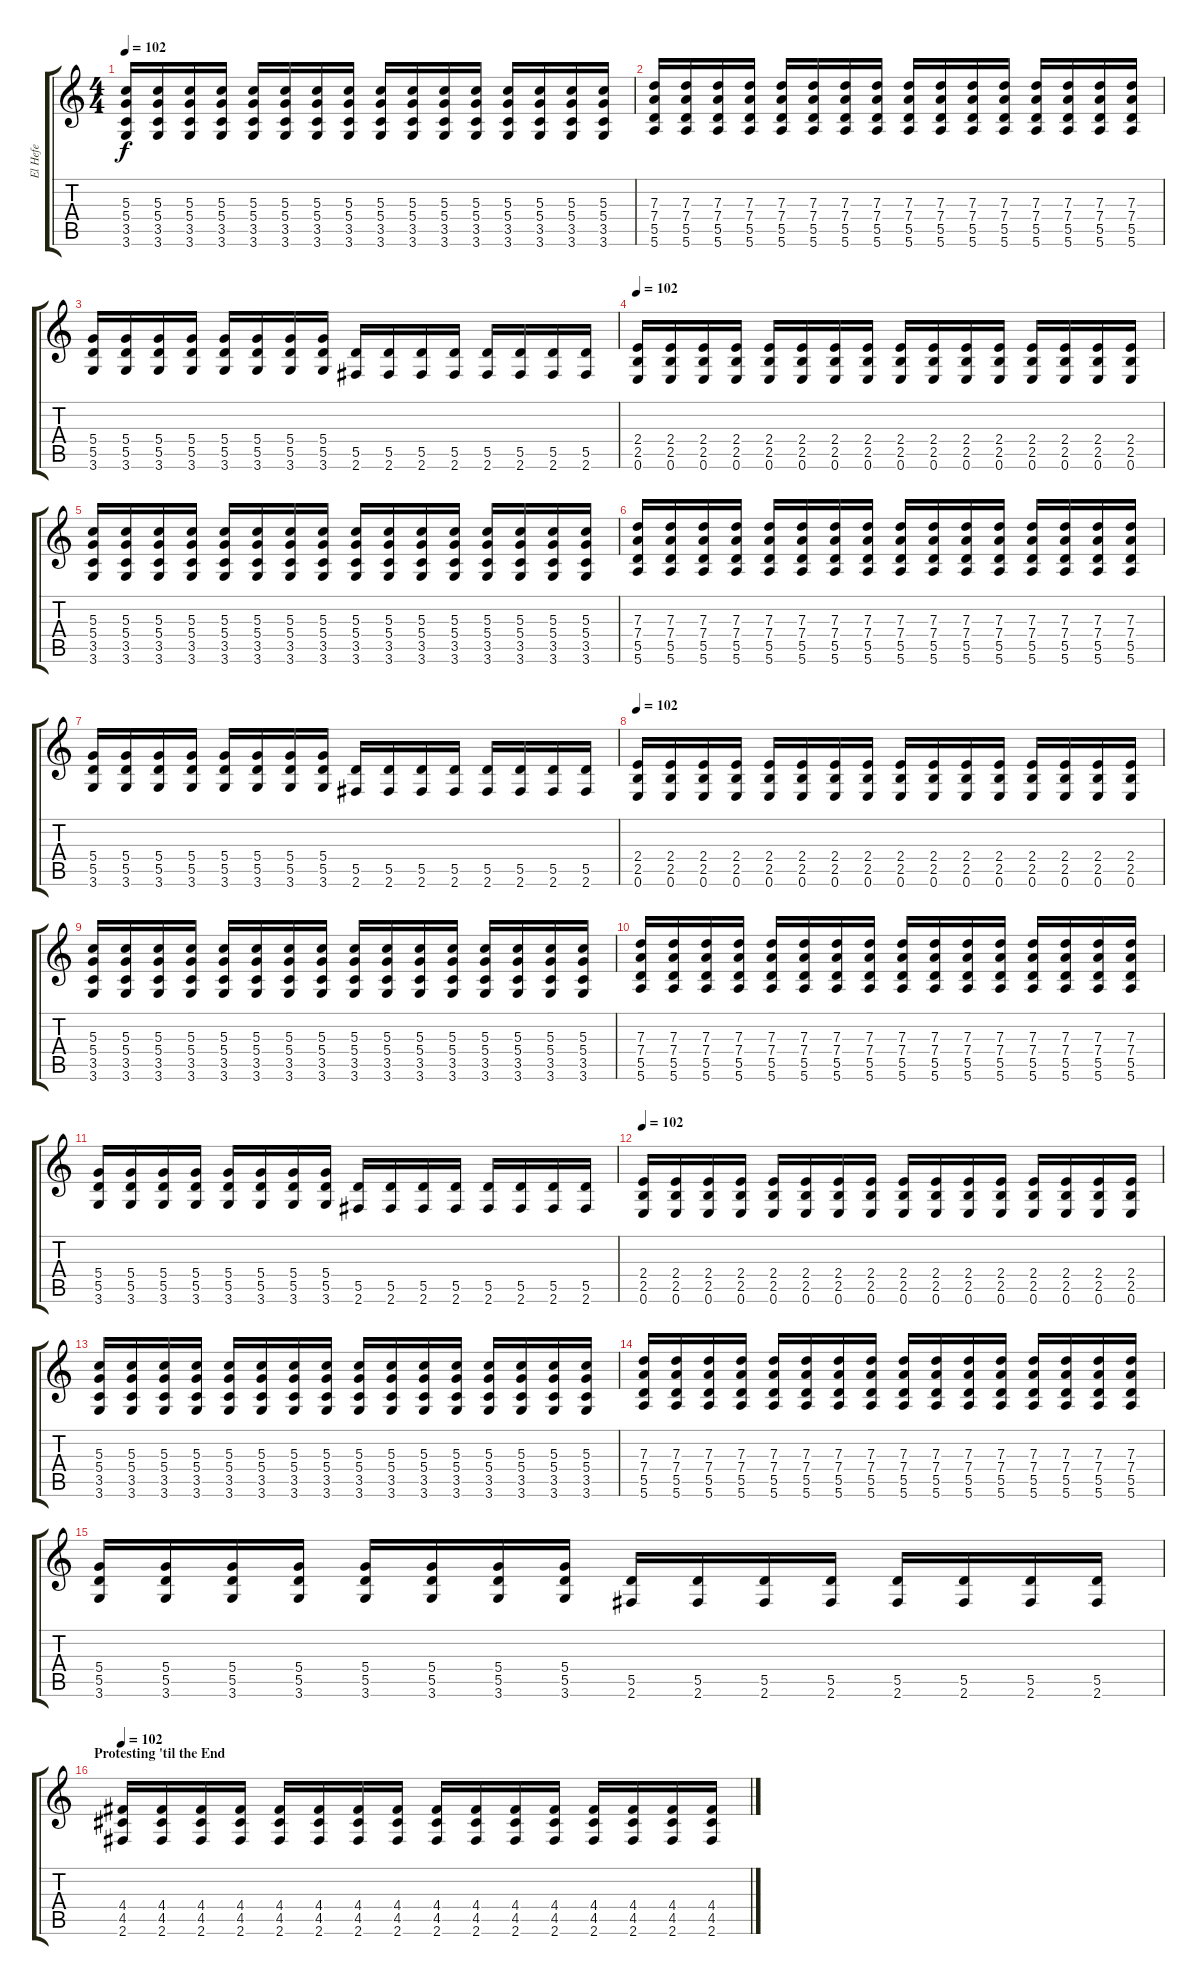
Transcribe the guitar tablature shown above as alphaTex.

\track ("El Hefe" "El Hefe") {instrument overdrivenguitar}
\staff {score tabs}
\tuning (E4 B3 G3 D3 A2 E2) {hide}
\ts (4 4)
\tempo 102
\clef g2
\ks c
(5.3 5.4 3.5 3.6).16{dy f} (5.3 5.4 3.5 3.6).16 (5.3 5.4 3.5 3.6).16 (5.3 5.4 3.5 3.6).16 (5.3 5.4 3.5 3.6).16 (5.3 5.4 3.5 3.6).16 (5.3 5.4 3.5 3.6).16 (5.3 5.4 3.5 3.6).16 (5.3 5.4 3.5 3.6).16 (5.3 5.4 3.5 3.6).16 (5.3 5.4 3.5 3.6).16 (5.3 5.4 3.5 3.6).16 (5.3 5.4 3.5 3.6).16 (5.3 5.4 3.5 3.6).16 (5.3 5.4 3.5 3.6).16 (5.3 5.4 3.5 3.6).16 |
(7.3 7.4 5.5 5.6).16 (7.3 7.4 5.5 5.6).16 (7.3 7.4 5.5 5.6).16 (7.3 7.4 5.5 5.6).16 (7.3 7.4 5.5 5.6).16 (7.3 7.4 5.5 5.6).16 (7.3 7.4 5.5 5.6).16 (7.3 7.4 5.5 5.6).16 (7.3 7.4 5.5 5.6).16 (7.3 7.4 5.5 5.6).16 (7.3 7.4 5.5 5.6).16 (7.3 7.4 5.5 5.6).16 (7.3 7.4 5.5 5.6).16 (7.3 7.4 5.5 5.6).16 (7.3 7.4 5.5 5.6).16 (7.3 7.4 5.5 5.6).16 |
(5.4 5.5 3.6).16 (5.4 5.5 3.6).16 (5.4 5.5 3.6).16 (5.4 5.5 3.6).16 (5.4 5.5 3.6).16 (5.4 5.5 3.6).16 (5.4 5.5 3.6).16 (5.4 5.5 3.6).16 (5.5 2.6).16 (5.5 2.6).16 (5.5 2.6).16 (5.5 2.6).16 (5.5 2.6).16 (5.5 2.6).16 (5.5 2.6).16 (5.5 2.6).16 |
\tempo 102
(2.4 2.5 0.6).16{volume 14 instrument distortionguitar} (2.4 2.5 0.6).16 (2.4 2.5 0.6).16 (2.4 2.5 0.6).16 (2.4 2.5 0.6).16 (2.4 2.5 0.6).16 (2.4 2.5 0.6).16 (2.4 2.5 0.6).16 (2.4 2.5 0.6).16 (2.4 2.5 0.6).16 (2.4 2.5 0.6).16 (2.4 2.5 0.6).16 (2.4 2.5 0.6).16 (2.4 2.5 0.6).16 (2.4 2.5 0.6).16 (2.4 2.5 0.6).16 |
(5.3 5.4 3.5 3.6).16 (5.3 5.4 3.5 3.6).16 (5.3 5.4 3.5 3.6).16 (5.3 5.4 3.5 3.6).16 (5.3 5.4 3.5 3.6).16 (5.3 5.4 3.5 3.6).16 (5.3 5.4 3.5 3.6).16 (5.3 5.4 3.5 3.6).16 (5.3 5.4 3.5 3.6).16 (5.3 5.4 3.5 3.6).16 (5.3 5.4 3.5 3.6).16 (5.3 5.4 3.5 3.6).16 (5.3 5.4 3.5 3.6).16 (5.3 5.4 3.5 3.6).16 (5.3 5.4 3.5 3.6).16 (5.3 5.4 3.5 3.6).16 |
(7.3 7.4 5.5 5.6).16 (7.3 7.4 5.5 5.6).16 (7.3 7.4 5.5 5.6).16 (7.3 7.4 5.5 5.6).16 (7.3 7.4 5.5 5.6).16 (7.3 7.4 5.5 5.6).16 (7.3 7.4 5.5 5.6).16 (7.3 7.4 5.5 5.6).16 (7.3 7.4 5.5 5.6).16 (7.3 7.4 5.5 5.6).16 (7.3 7.4 5.5 5.6).16 (7.3 7.4 5.5 5.6).16 (7.3 7.4 5.5 5.6).16 (7.3 7.4 5.5 5.6).16 (7.3 7.4 5.5 5.6).16 (7.3 7.4 5.5 5.6).16 |
(5.4 5.5 3.6).16 (5.4 5.5 3.6).16 (5.4 5.5 3.6).16 (5.4 5.5 3.6).16 (5.4 5.5 3.6).16 (5.4 5.5 3.6).16 (5.4 5.5 3.6).16 (5.4 5.5 3.6).16 (5.5 2.6).16 (5.5 2.6).16 (5.5 2.6).16 (5.5 2.6).16 (5.5 2.6).16 (5.5 2.6).16 (5.5 2.6).16 (5.5 2.6).16 |
\tempo 102
(2.4 2.5 0.6).16{volume 14 instrument distortionguitar} (2.4 2.5 0.6).16 (2.4 2.5 0.6).16 (2.4 2.5 0.6).16 (2.4 2.5 0.6).16 (2.4 2.5 0.6).16 (2.4 2.5 0.6).16 (2.4 2.5 0.6).16 (2.4 2.5 0.6).16 (2.4 2.5 0.6).16 (2.4 2.5 0.6).16 (2.4 2.5 0.6).16 (2.4 2.5 0.6).16 (2.4 2.5 0.6).16 (2.4 2.5 0.6).16 (2.4 2.5 0.6).16 |
(5.3 5.4 3.5 3.6).16 (5.3 5.4 3.5 3.6).16 (5.3 5.4 3.5 3.6).16 (5.3 5.4 3.5 3.6).16 (5.3 5.4 3.5 3.6).16 (5.3 5.4 3.5 3.6).16 (5.3 5.4 3.5 3.6).16 (5.3 5.4 3.5 3.6).16 (5.3 5.4 3.5 3.6).16 (5.3 5.4 3.5 3.6).16 (5.3 5.4 3.5 3.6).16 (5.3 5.4 3.5 3.6).16 (5.3 5.4 3.5 3.6).16 (5.3 5.4 3.5 3.6).16 (5.3 5.4 3.5 3.6).16 (5.3 5.4 3.5 3.6).16 |
(7.3 7.4 5.5 5.6).16 (7.3 7.4 5.5 5.6).16 (7.3 7.4 5.5 5.6).16 (7.3 7.4 5.5 5.6).16 (7.3 7.4 5.5 5.6).16 (7.3 7.4 5.5 5.6).16 (7.3 7.4 5.5 5.6).16 (7.3 7.4 5.5 5.6).16 (7.3 7.4 5.5 5.6).16 (7.3 7.4 5.5 5.6).16 (7.3 7.4 5.5 5.6).16 (7.3 7.4 5.5 5.6).16 (7.3 7.4 5.5 5.6).16 (7.3 7.4 5.5 5.6).16 (7.3 7.4 5.5 5.6).16 (7.3 7.4 5.5 5.6).16 |
(5.4 5.5 3.6).16 (5.4 5.5 3.6).16 (5.4 5.5 3.6).16 (5.4 5.5 3.6).16 (5.4 5.5 3.6).16 (5.4 5.5 3.6).16 (5.4 5.5 3.6).16 (5.4 5.5 3.6).16 (5.5 2.6).16 (5.5 2.6).16 (5.5 2.6).16 (5.5 2.6).16 (5.5 2.6).16 (5.5 2.6).16 (5.5 2.6).16 (5.5 2.6).16 |
\tempo 102
(2.4 2.5 0.6).16{volume 14 instrument distortionguitar} (2.4 2.5 0.6).16 (2.4 2.5 0.6).16 (2.4 2.5 0.6).16 (2.4 2.5 0.6).16 (2.4 2.5 0.6).16 (2.4 2.5 0.6).16 (2.4 2.5 0.6).16 (2.4 2.5 0.6).16 (2.4 2.5 0.6).16 (2.4 2.5 0.6).16 (2.4 2.5 0.6).16 (2.4 2.5 0.6).16 (2.4 2.5 0.6).16 (2.4 2.5 0.6).16 (2.4 2.5 0.6).16 |
(5.3 5.4 3.5 3.6).16 (5.3 5.4 3.5 3.6).16 (5.3 5.4 3.5 3.6).16 (5.3 5.4 3.5 3.6).16 (5.3 5.4 3.5 3.6).16 (5.3 5.4 3.5 3.6).16 (5.3 5.4 3.5 3.6).16 (5.3 5.4 3.5 3.6).16 (5.3 5.4 3.5 3.6).16 (5.3 5.4 3.5 3.6).16 (5.3 5.4 3.5 3.6).16 (5.3 5.4 3.5 3.6).16 (5.3 5.4 3.5 3.6).16 (5.3 5.4 3.5 3.6).16 (5.3 5.4 3.5 3.6).16 (5.3 5.4 3.5 3.6).16 |
(7.3 7.4 5.5 5.6).16 (7.3 7.4 5.5 5.6).16 (7.3 7.4 5.5 5.6).16 (7.3 7.4 5.5 5.6).16 (7.3 7.4 5.5 5.6).16 (7.3 7.4 5.5 5.6).16 (7.3 7.4 5.5 5.6).16 (7.3 7.4 5.5 5.6).16 (7.3 7.4 5.5 5.6).16 (7.3 7.4 5.5 5.6).16 (7.3 7.4 5.5 5.6).16 (7.3 7.4 5.5 5.6).16 (7.3 7.4 5.5 5.6).16 (7.3 7.4 5.5 5.6).16 (7.3 7.4 5.5 5.6).16 (7.3 7.4 5.5 5.6).16 |
(5.4 5.5 3.6).16 (5.4 5.5 3.6).16 (5.4 5.5 3.6).16 (5.4 5.5 3.6).16 (5.4 5.5 3.6).16 (5.4 5.5 3.6).16 (5.4 5.5 3.6).16 (5.4 5.5 3.6).16 (5.5 2.6).16 (5.5 2.6).16 (5.5 2.6).16 (5.5 2.6).16 (5.5 2.6).16 (5.5 2.6).16 (5.5 2.6).16 (5.5 2.6).16 |
\section ("" "Protesting 'til the End")
\tempo 102
(4.4 4.5 2.6).16 (4.4 4.5 2.6).16 (4.4 4.5 2.6).16 (4.4 4.5 2.6).16 (4.4 4.5 2.6).16 (4.4 4.5 2.6).16 (4.4 4.5 2.6).16 (4.4 4.5 2.6).16 (4.4 4.5 2.6).16 (4.4 4.5 2.6).16 (4.4 4.5 2.6).16 (4.4 4.5 2.6).16 (4.4 4.5 2.6).16 (4.4 4.5 2.6).16 (4.4 4.5 2.6).16 (4.4 4.5 2.6).16
